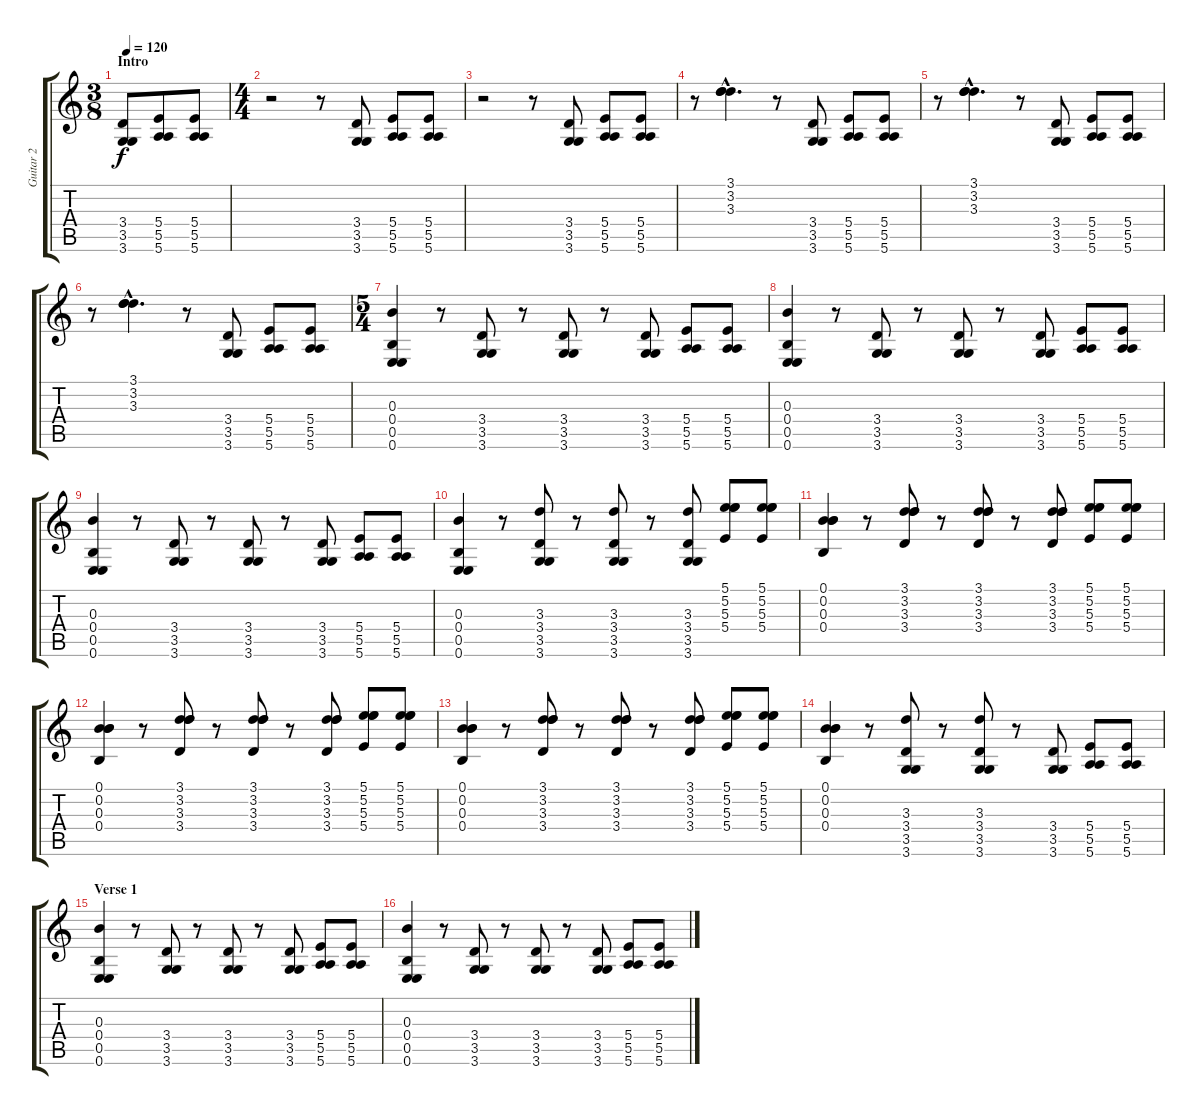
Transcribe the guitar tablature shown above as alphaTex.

\track ("Guitar 2" "Guitar 2") {instrument overdrivenguitar}
\staff {score tabs}
\tuning (B3 B3 B3 B2 E2 E2) {hide}
\ts (3 8)
\section ("" "Intro")
\tempo 120
\clef g2
\ks c
(3.4 3.5 3.6).8{dy f instrument overdrivenguitar} (5.4 5.5 5.6).8 (5.4 5.5 5.6).8 |
\ts (4 4)
r.2 r.8 (3.4 3.5 3.6).8 (5.4 5.5 5.6).8 (5.4 5.5 5.6).8 |
r.2 r.8 (3.4 3.5 3.6).8 (5.4 5.5 5.6).8 (5.4 5.5 5.6).8 |
r.8 (3.1{hac} 3.2{hac} 3.3{hac}).4{d} r.8 (3.4 3.5 3.6).8 (5.4 5.5 5.6).8 (5.4 5.5 5.6).8 |
r.8 (3.1{hac} 3.2{hac} 3.3{hac}).4{d} r.8 (3.4 3.5 3.6).8 (5.4 5.5 5.6).8 (5.4 5.5 5.6).8 |
r.8 (3.1{hac} 3.2{hac} 3.3{hac}).4{d} r.8 (3.4 3.5 3.6).8 (5.4 5.5 5.6).8 (5.4 5.5 5.6).8 |
\ts (5 4)
(0.3 0.4 0.5 0.6).4 r.8 (3.4 3.5 3.6).8 r.8 (3.4 3.5 3.6).8 r.8 (3.4 3.5 3.6).8 (5.4 5.5 5.6).8 (5.4 5.5 5.6).8 |
(0.3 0.4 0.5 0.6).4 r.8 (3.4 3.5 3.6).8 r.8 (3.4 3.5 3.6).8 r.8 (3.4 3.5 3.6).8 (5.4 5.5 5.6).8 (5.4 5.5 5.6).8 |
(0.3 0.4 0.5 0.6).4 r.8 (3.4 3.5 3.6).8 r.8 (3.4 3.5 3.6).8 r.8 (3.4 3.5 3.6).8 (5.4 5.5 5.6).8 (5.4 5.5 5.6).8 |
(0.3 0.4 0.5 0.6).4 r.8 (3.3 3.4 3.5 3.6).8 r.8 (3.3 3.4 3.5 3.6).8 r.8 (3.3 3.4 3.5 3.6).8 (5.1 5.2 5.3 5.4).8 (5.1 5.2 5.3 5.4).8 |
(0.1 0.2 0.3 0.4).4 r.8 (3.1 3.2 3.3 3.4).8 r.8 (3.1 3.2 3.3 3.4).8 r.8 (3.1 3.2 3.3 3.4).8 (5.1 5.2 5.3 5.4).8 (5.1 5.2 5.3 5.4).8 |
(0.1 0.2 0.3 0.4).4 r.8 (3.1 3.2 3.3 3.4).8 r.8 (3.1 3.2 3.3 3.4).8 r.8 (3.1 3.2 3.3 3.4).8 (5.1 5.2 5.3 5.4).8 (5.1 5.2 5.3 5.4).8 |
(0.1 0.2 0.3 0.4).4 r.8 (3.1 3.2 3.3 3.4).8 r.8 (3.1 3.2 3.3 3.4).8 r.8 (3.1 3.2 3.3 3.4).8 (5.1 5.2 5.3 5.4).8 (5.1 5.2 5.3 5.4).8 |
(0.1 0.2 0.3 0.4).4 r.8 (3.3 3.4 3.5 3.6).8 r.8 (3.3 3.4 3.5 3.6).8 r.8 (3.4 3.5 3.6).8 (5.4 5.5 5.6).8 (5.4 5.5 5.6).8 |
\section ("" "Verse 1")
(0.3 0.4 0.5 0.6).4 r.8 (3.4 3.5 3.6).8 r.8 (3.4 3.5 3.6).8 r.8 (3.4 3.5 3.6).8 (5.4 5.5 5.6).8 (5.4 5.5 5.6).8 |
(0.3 0.4 0.5 0.6).4 r.8 (3.4 3.5 3.6).8 r.8 (3.4 3.5 3.6).8 r.8 (3.4 3.5 3.6).8 (5.4 5.5 5.6).8 (5.4 5.5 5.6).8
